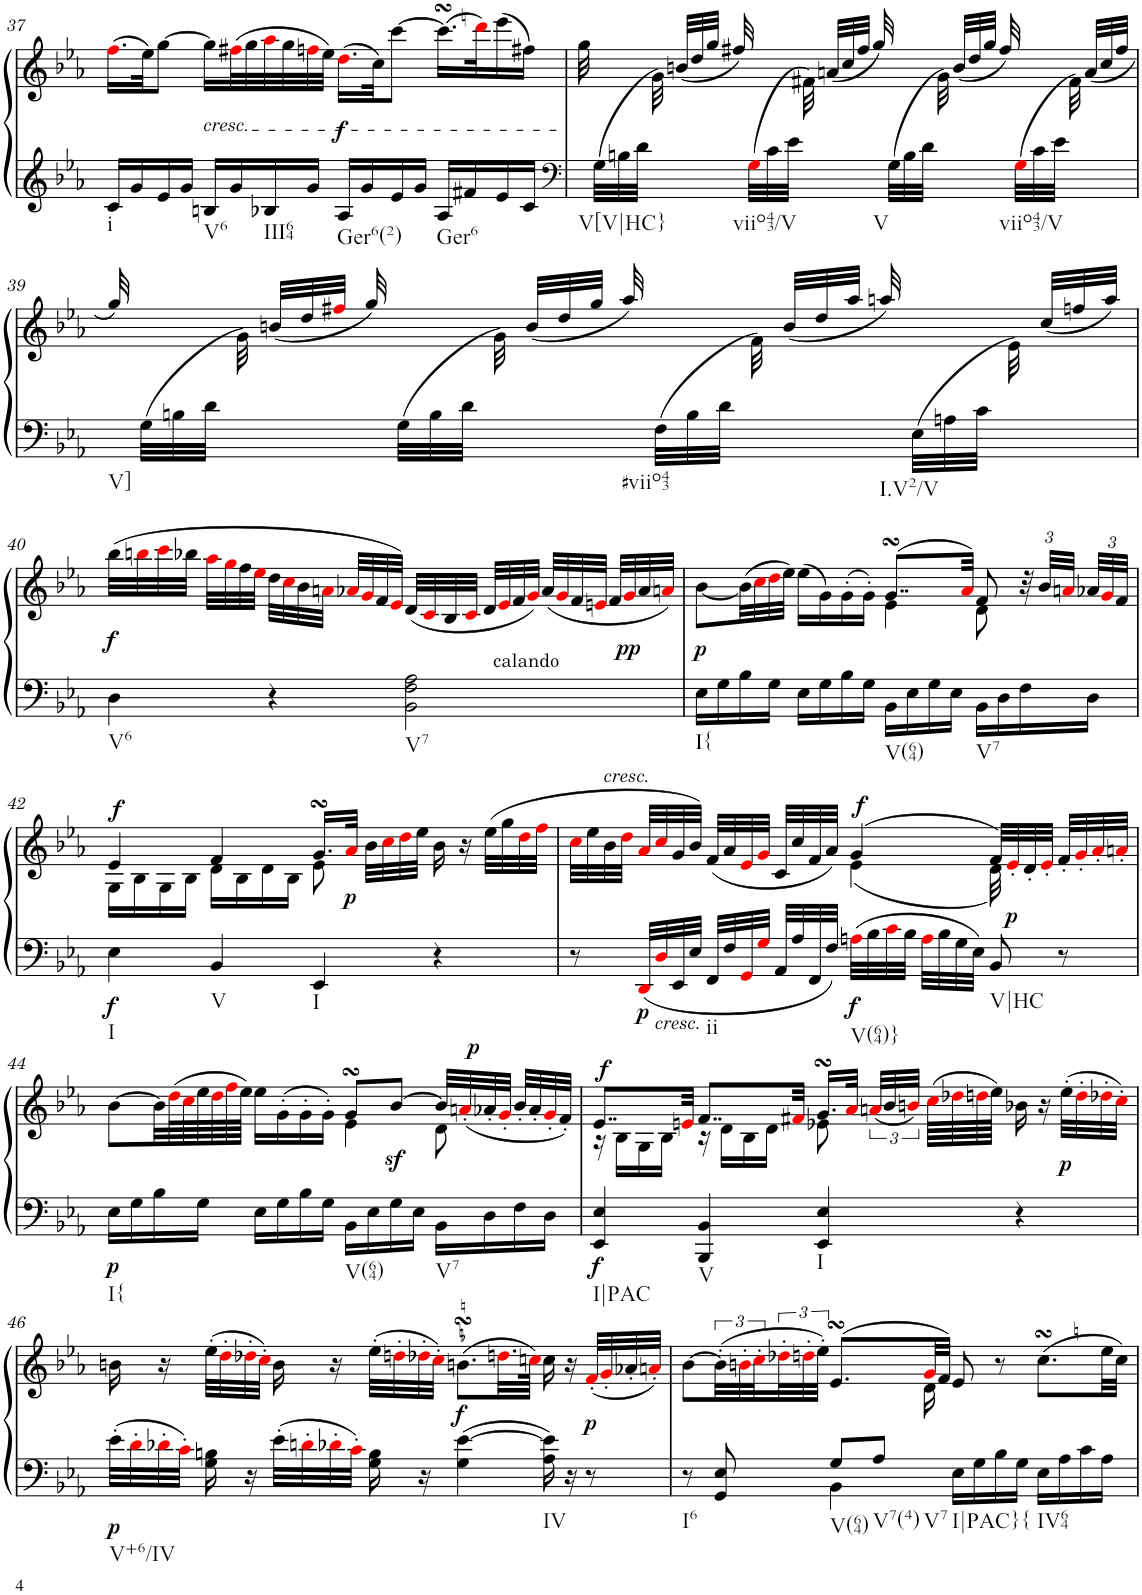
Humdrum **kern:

**kern	**kern	**dynam
*part1	*part1	*part1
*staff2	*staff1	*staff1/2
*I"Piano	*	*
*I'Pno.	*	*
!!LO:PB:g=z
*clefG2	*clefG2	*
*k[b-e-a-]	*k[b-e-a-]	*
*M4/4	*M4/4	*
*met(c)	*met(c)	*
=37	=37	=37
!LO:TX:b:t=i	!	!
16c/LL	(16.ffi\LL	.
16g/	.	.
.	32ee-\JK)	.
16e-/	[8gg\J	.
16g/JJ	.	.
!	!LO:TX:b:i:t=cresc.	!
!LO:TX:b:t=V6	!	!
16Bn/LL	16gg\LL]	.
16g/	(32ff#Xi\L	.
.	32gg\	.
!LO:TX:b:t=III64	!	!
16B-X/	32aa-i\	.
.	32gg\	.
16g/JJ	32ffni\	.
.	32ee-\JJJ)	.
!LO:TX:b:t=Ger6(2)	!	!
!	!	!LO:DY:b
16A-/LL	(16.ddi\LL	f
16g/	.	.
.	32cc\JK)	.
16e-/	[8ccc\J	.
16g/JJ	.	.
!LO:TX:b:t=Ger6	!	!
16A-/LL	(16.cccsSSS\LL]	.
16f#X/	.	.
.	32dddi\K)	.
16e-/	(16eee-\	.
16c/JJ	16ff#X\JJ)	.
=38	=38	=38
*clefF4	*	*
!LO:TX:b:t=V[V|HC}	!	!
32ryy	32gg\	.
(32G\LLL	32ryy	.
32Bn\	16ryy	.
32d\JJJ	.	.
8ryy	(32g\	.
.	(32bn/LLL	.
.	32dd/	.
.	32gg/JJJ	.
!LO:TX:b:t=viio43/V	!	!
32ryy	32ff#X/)	.
(32Gi\LLL	32ryy	.
32c\	16ryy	.
32e-\JJJ	.	.
8ryy	(32f#X\	.
.	(32an/LLL	.
.	32cc/	.
.	32ff#/JJJ	.
!LO:TX:b:t=V	!	!
32ryy	32gg/)	.
(32G\LLL	32ryy	.
32B\	16ryy	.
32d\JJJ	.	.
8ryy	(32g\	.
.	(32b/LLL	.
.	32dd/	.
.	32gg/JJJ	.
!LO:TX:b:t=viio43/V	!	!
32ryy	32ff#/)	.
(32Gi\LLL	32ryy	.
32c\	16ryy	.
32e-\JJJ	.	.
8ryy	(32f#\	.
.	(32a/LLL	.
.	32cc/	.
.	32ff#/JJJ	.
!!LO:LB:g=z
=39	=39	=39
!LO:TX:b:t=V]	!	!
32ryy	32gg/)	.
(32G\LLL	32ryy	.
32Bn\	16ryy	.
32d\JJJ	.	.
32ryy	32g\)	.
32ryy	32bn/LLL	.
16ryy	32dd/	.
.	32ff#Xi/JJJ	.
32ryy	32gg/)	.
32G\LLL	32ryy	.
32B\	16ryy	.
32d\JJJ	.	.
32ryy	(32g\	.
32ryy	32b/LLL	.
16ryy	32dd/	.
.	32gg/JJJ	.
!LO:TX:b:t=#viio43	!	!
32ryy	32aa-/)	.
32F\LLL	32ryy	.
32B\	16ryy	.
32d\JJJ	.	.
32ryy	(32f\	.
32ryy	32b/LLL	.
16ryy	32dd/	.
.	32aa-/JJJ	.
!LO:TX:b:t=I.V2/V	!	!
32ryy	32aan/)	.
32E-\LLL	32ryy	.
32An\	16ryy	.
32c\JJJ	.	.
32ryy	(32e-\	.
32ryy	(32cc/LLL	.
16ryy	32ffn/	.
.	32aa/JJJ)	.
!!LO:LB:g=z
=40	=40	=40
!LO:TX:b:t=V6	!	!
!	!	!LO:DY:b
4D\	32bb-\LLL	f
.	32bbni\	.
.	32ccci\	.
.	32bb-X\JJJ	.
.	32aa-i\LLL	.
.	32ggi\	.
.	32ff\	.
.	32ee-i\JJJ	.
4r	32dd\LLL	.
.	32cci\	.
.	32b-\	.
.	32ani\JJJ	.
.	32a-Xi/LLL	.
.	32gi/	.
.	32f/	.
.	32e-i/JJJ)	.
!LO:TX:a:t=calando	!	!
!LO:TX:b:t=V7	!	!
2BB-\ 2F\ 2A-\	(32d/LLL	.
.	32ci/	.
.	32B-/	.
.	32ci/JJJ	.
.	32d/LLL	.
.	32e-i/	.
.	32f/	.
.	32gi/JJJ)	.
.	(32a-/LLL	.
.	32gi/	.
.	32f/	.
.	32eni/JJJ	.
.	32f/LLL	.
!	!	!LO:DY:b
.	32gi/	pp
.	32a-/	.
.	32ani/JJJ)	.
=41	=41	=41
*	*^	*
!LO:TX:b:t=I{	!	!	!
!	!	!	!LO:DY:b
16E-\LL	[<8b-\L	2ryy	p
16G\	.	.	.
16B-\	(>32b-\LL]	.	.
.	32cci\	.	.
16G\JJ	32ddi\	.	.
.	32ee-\JJJ)	.	.
16E-\LL	(>16ee-\LL	.	.
16G\	16g\)	.	.
16B-\	(>16g'>\	.	.
16G\JJ	16g'>\JJ)	.	.
!LO:TX:b:t=V(64)	!	!	!
16BB-\LL	(8..gsSsS/L	4e-\	.
16E-\	.	.	.
16G\	.	.	.
16E-\JJ	.	.	.
.	32a-i/Jkk)	.	.
!LO:TX:b:t=V7	!	!	!
16BB-\LL	8f/	8d\	.
16D\	.	.	.
*	*Xbrackettup	*	*
16F\	48r	8ryy	.
.	48b-/LLL	.	.
.	48ani/JJJ	.	.
16D\JJ	48a-X/LLL	.	.
.	48gi/	.	.
.	48f/JJJ	.	.
!!LO:LB:g=z	!!
=42	=42	=42	=42
!LO:TX:b:t=I	!	!	!
!	!	!	!LO:DY:b=2
!	!	!	!LO:DY:n=1:a
4E-\	4e-/	16G\LL	f f
.	.	16B-\	.
.	.	16G\	.
.	.	16B-\JJ	.
!LO:TX:b:t=V	!	!	!
4BB-/	4f/	16d\LL	.
.	.	16B-\	.
.	.	16d\	.
.	.	16B-\JJ	.
!LO:TX:b:t=I	!	!	!
4EE-/	16.gsSsS/LL	8e-\	.
!	!	!	!LO:DY:n=2:b
.	32a-i/JJk	.	p
.	32b-\LLL	8ryy	.
.	32cci\	.	.
.	32ddi\	.	.
.	32ee-\JJJ	.	.
4r	16b-\	4ryy	.
.	16r	.	.
.	(>32ee-\LLL	.	.
.	32gg\	.	.
.	32ddi\	.	.
.	32ffi\JJJ	.	.
=43	=43	=43	=43
8r	32cci\LLL	2ryy	.
.	32ee-\	.	.
!	!LO:TX:a:i:t=cresc.	!	!
.	32b-\	.	.
.	32ddi\JJJ	.	.
!	!	!	!LO:DY:b=2
32DDi/LLL	32a-i/LLL	.	p
!LO:TX:b:i:t=cresc.	!	!	!
32Di/	32cci/	.	.
32EE-/	32g/	.	.
32E-/JJJ	32b-/JJJ)	.	.
!LO:TX:b:t=ii	!	!	!
32FF/LLL	(<32f/LLL	.	.
32F/	32a-/	.	.
32GGi/	32e-i/	.	.
32Gi/JJJ	32gi/JJJ	.	.
32AA-/LLL	32c/LLL	.	.
32A-/	32cc/	.	.
32FF/	32f/	.	.
32F/JJJ	32a-/JJJ)	.	.
!LO:TX:b:t=V(64)}	!	!	!
!	!	!	!LO:DY:b=2
!	!	!	!LO:DY:n=1:a
32Ani\LLL	(4g/	(4e-\	f f
32B-\	.	.	.
32ci\	.	.	.
32B-\JJJ	.	.	.
32Ai\LLL	.	.	.
32B-\	.	.	.
32G\	.	.	.
32E-\JJJ	.	.	.
!LO:TX:b:t=V|HC	!	!	!
8BB-/	32f/LLL)	32d\)	.
!	!	!	!LO:DY:n=2:b
.	32e-'i/	32ryy	p
.	32d'/	16ryy	.
.	32e-'i/JJJ	.	.
8r	32f'/LLL	8ryy	.
.	32g'i/	.	.
.	32a-'i/	.	.
.	32an'i/JJJ	.	.
!!LO:LB:g=z	!!
=44	=44	=44	=44
!LO:TX:b:t=I{	!	!	!
!	!	!	!LO:DY:b=2
16E-\LL	[>8b-\L	2ryy	p
16G\	.	.	.
16B-\	32b-\LL]	.	.
.	(64ddi\L	.	.
.	64cci\	.	.
16G\JJ	64ee-\	.	.
.	64ddi\	.	.
.	64ffi\	.	.
.	64ee-\JJJJ)	.	.
16E-\LL	16ee-\LL	.	.
16G\	(>16g'>\	.	.
16B-\	16g'>\	.	.
16G\JJ	16g'>\JJ)	.	.
!LO:TX:b:t=V(64)	!	!	!
16BB-\LL	8gsSsS/L	4e-\	.
16E-\	.	.	.
!	!	!	!LO:DY:b
16G\	[8b-/J	.	sf
16E-\JJ	.	.	.
!LO:TX:b:t=V7	!	!	!
16BB-\LL	32b-/LLL]	8d\	.
!	!	!	!LO:DY:a
.	(<32an'<i/	.	p
16D\	32a-X'</	.	.
.	32g'<i/JJJ	.	.
16F\	32b-'</LLL	8ryy	.
.	32a-'</	.	.
16D\JJ	32g'<i/	.	.
.	32f'</JJJ)	.	.
=45	=45	=45	=45
!LO:TX:b:t=I|PAC	!	!	!
!	!	!	!LO:DY:b=2
!	!	!	!LO:DY:n=1:a
4EE-/ 4E-/	8..e-/L	16r	f f
.	.	16B-\LL	.
.	.	16G\	.
.	.	16B-\JJ	.
.	32eni/Jkk	.	.
!LO:TX:b:t=V	!	!	!
4BBB-/ 4BB-/	8..f/L	16r	.
.	.	16d\LL	.
.	.	16B-\	.
.	.	16d\JJ	.
.	32f#Xi/Jkk	.	.
!LO:TX:b:t=I	!	!	!
4EE-/ 4E-/	16.gsSsS/LL	8e-X\	.
.	32a-i/JJk	.	.
*	*brackettup	*	*
.	(<48ani/LLL	8ryy	.
.	48b-/	.	.
.	48bni/JJJ)	.	.
.	(64cci\LLLL	.	.
.	64dd-Xi\	.	.
.	64ddni\	.	.
.	64ee-\JJJJ)	.	.
4r	16b-X\	4ryy	.
.	16r	.	.
!	!	!	!LO:DY:n=2:b
.	(>32ee-'>\LLL	.	p
.	32dd'>i\	.	.
.	32dd-X'>i\	.	.
.	32cc'>i\JJJ)	.	.
*	*v	*v	*
!!LO:LB:g=z
=46	=46	=46
!LO:TX:b:t=V+6/IV	!	!
!	!	!LO:DY:b=2
32e-'\LLL	16bn\	p
32d'i\	.	.
32d-X'i\	16r	.
32c'i\JJJ	.	.
16G\ 16Bn\	(32ee-'\LLL	.
.	32dd'i\	.
16r	32dd-X'i\	.
.	32cc'i\JJJ)	.
32e-'\LLL	16b\	.
32dn'i\	.	.
32d-X'i\	16r	.
32c'i\JJJ	.	.
16G\ 16B\	(32ee-'\LLL	.
.	32ddn'i\	.
16r	32dd-X'i\	.
.	32cc'i\JJJ)	.
!	!LO:TURN:lacc=-	!LO:DY:b
4G\ [4e-\	(8.bnsSsS\L	f
.	32.ddni\LL	.
.	64ccni\JJJk)	.
!LO:TX:b:t=IV	!	!
16A-\ 16e-\]	16cc\	.
16r	16r	.
!	!	!LO:DY:b
8r	(32f'i/LLL	p
.	32g'i/	.
.	32a-X'/	.
.	32an'i/JJJ)	.
=47	=47	=47
*^	*^	*
!LO:TX:b:t=I6	!	!	!	!
8r	4ryy	[>8b-\L	4ryy	.
8GG/ 8E-/	.	(>48b-'>\LL]	.	.
.	.	48bn'>i\	.	.
.	.	48cc'>i\	.	.
.	.	48dd-X'>i\	.	.
.	.	48ddn'>i\	.	.
.	.	48ee-'>\JJJ)	.	.
!LO:TX:b:t=V(64)	!	!	!	!
8G/L	4BB-\	(8.e-sSSs/L	8.ryy	.
!LO:TX:b:t=V7(4)	!	!	!	!
!LO:TX:b:t=V7	!	!	!	!
8A-/J	.	.	.	.
.	.	32gi/LL	16d\	.
.	.	32f/JJJ)	.	.
!LO:TX:b:t=I|PAC}{	!	!	!	!
16E-\LL	2ryy	8e-/	2ryy	.
16G\	.	.	.	.
16B-\	.	8r	.	.
16G\JJ	.	.	.	.
!LO:TX:b:t=IV64	!	!	!	!
16E-\LL	.	(>8.ccsSSS\L	.	.
16A-\	.	.	.	.
16c\	.	.	.	.
16A-\JJ	.	32ee-\LL	.	.
.	.	32cc\JJJ)	.	.
*v	*v	*	*	*
*	*v	*v	*
=	=	=
*-	*-	*-
